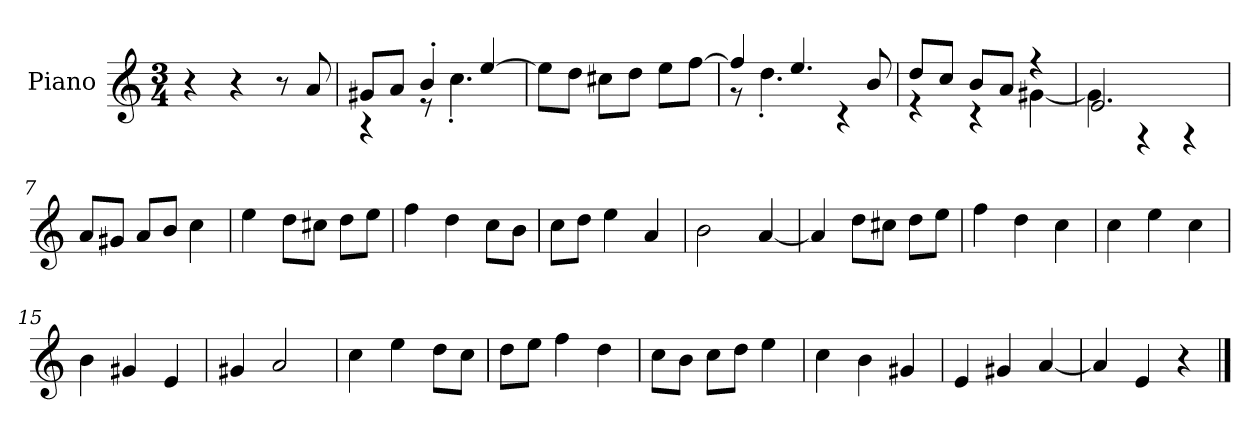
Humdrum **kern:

**kern
*part1
*staff1
*I"Piano
*I'P-no
*clefG2
*k[]
*M3/4
*MM179
=1
4r
4r
8r
8a/
=2
*^
8g#X/L	4r
8a/J	.
4b'/	8r
.	4.cc'\
[4ee/	.
*v	*v
=3
8ee\L]
8dd\J
8cc#X\L
8dd\J
8ee\L
[8ff\J
=4
*^
4ff/]	8r
.	4.dd'\
4.ee/	.
.	4r
8b/	.
=5	=5
8dd/L	4r
8cc/J	.
8b/L	4r
8a/J	.
4r	[4g#X\
=6	=6
2.e/	4g#\]
.	4r
.	4r
*v	*v
=7
8a/L
8g#X/J
8a/L
8b/J
4cc\
!!LO:LB:g=z
=8
4ee\
8dd\L
8cc#X\J
8dd\L
8ee\J
=9
4ff\
4dd\
8cc\L
8b\J
=10
8cc\L
8dd\J
4ee\
4a/
=11
2b\
[4a/
=12
4a/]
8dd\L
8cc#X\J
8dd\L
8ee\J
=13
4ff\
4dd\
4cc\
=14
4cc\
4ee\
4cc\
=15
4b\
4g#X/
4e/
=16
4g#X/
2a/
=17
4cc\
4ee\
8dd\L
8cc\J
!!LO:LB:g=z
=18
8dd\L
8ee\J
4ff\
4dd\
=19
8cc\L
8b\J
8cc\L
8dd\J
4ee\
=20
4cc\
4b\
4g#X/
=21
4e/
4g#X/
[4a/
=22
4a/]
4e/
4r
==
*-
